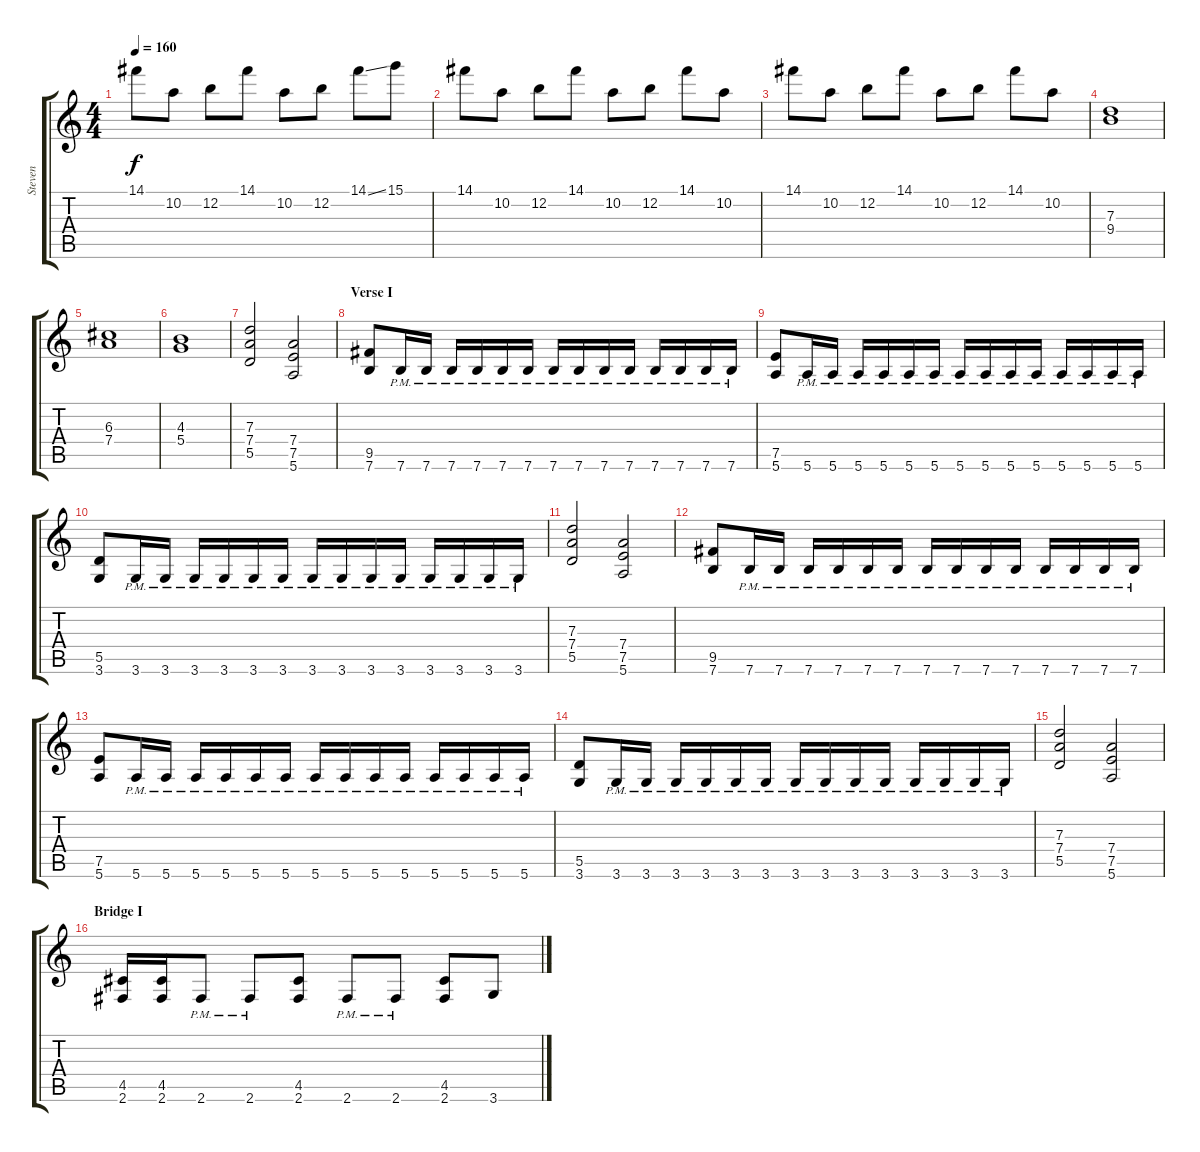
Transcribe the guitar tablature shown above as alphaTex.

\track ("Steven" "Steven") {instrument distortionguitar}
\staff {score tabs}
\tuning (E4 B3 G3 D3 A2 E2) {hide}
\ts (4 4)
\tempo 160
\clef g2
\ks c
14.1.8{dy f} 10.2.8 12.2.8 14.1.8 10.2.8 12.2.8 14.1{ss}.8 15.1.8 |
14.1.8 10.2.8 12.2.8 14.1.8 10.2.8 12.2.8 14.1.8 10.2.8 |
14.1.8 10.2.8 12.2.8 14.1.8 10.2.8 12.2.8 14.1.8 10.2.8 |
(7.3 9.4).1 |
(6.3 7.4).1 |
(4.3 5.4).1 |
(7.3 7.4 5.5).2 (7.4 7.5 5.6).2 |
\section ("" "Verse I")
(9.5 7.6).8{volume 14} 7.6{pm}.16 7.6{pm}.16 7.6{pm}.16 7.6{pm}.16 7.6{pm}.16 7.6{pm}.16 7.6{pm}.16 7.6{pm}.16 7.6{pm}.16 7.6{pm}.16 7.6{pm}.16 7.6{pm}.16 7.6{pm}.16 7.6{pm}.16 |
(7.5 5.6).8 5.6{pm}.16 5.6{pm}.16 5.6{pm}.16 5.6{pm}.16 5.6{pm}.16 5.6{pm}.16 5.6{pm}.16 5.6{pm}.16 5.6{pm}.16 5.6{pm}.16 5.6{pm}.16 5.6{pm}.16 5.6{pm}.16 5.6{pm}.16 |
(5.5 3.6).8 3.6{pm}.16 3.6{pm}.16 3.6{pm}.16 3.6{pm}.16 3.6{pm}.16 3.6{pm}.16 3.6{pm}.16 3.6{pm}.16 3.6{pm}.16 3.6{pm}.16 3.6{pm}.16 3.6{pm}.16 3.6{pm}.16 3.6{pm}.16 |
(7.3 7.4 5.5).2 (7.4 7.5 5.6).2 |
(9.5 7.6).8{volume 14} 7.6{pm}.16 7.6{pm}.16 7.6{pm}.16 7.6{pm}.16 7.6{pm}.16 7.6{pm}.16 7.6{pm}.16 7.6{pm}.16 7.6{pm}.16 7.6{pm}.16 7.6{pm}.16 7.6{pm}.16 7.6{pm}.16 7.6{pm}.16 |
(7.5 5.6).8 5.6{pm}.16 5.6{pm}.16 5.6{pm}.16 5.6{pm}.16 5.6{pm}.16 5.6{pm}.16 5.6{pm}.16 5.6{pm}.16 5.6{pm}.16 5.6{pm}.16 5.6{pm}.16 5.6{pm}.16 5.6{pm}.16 5.6{pm}.16 |
(5.5 3.6).8 3.6{pm}.16 3.6{pm}.16 3.6{pm}.16 3.6{pm}.16 3.6{pm}.16 3.6{pm}.16 3.6{pm}.16 3.6{pm}.16 3.6{pm}.16 3.6{pm}.16 3.6{pm}.16 3.6{pm}.16 3.6{pm}.16 3.6{pm}.16 |
(7.3 7.4 5.5).2 (7.4 7.5 5.6).2 |
\section ("" "Bridge I")
(4.5 2.6).16 (4.5 2.6).16 2.6{pm}.8 2.6{pm}.8 (4.5 2.6).8 2.6{pm}.8 2.6{pm}.8 (4.5 2.6).8 3.6.8
